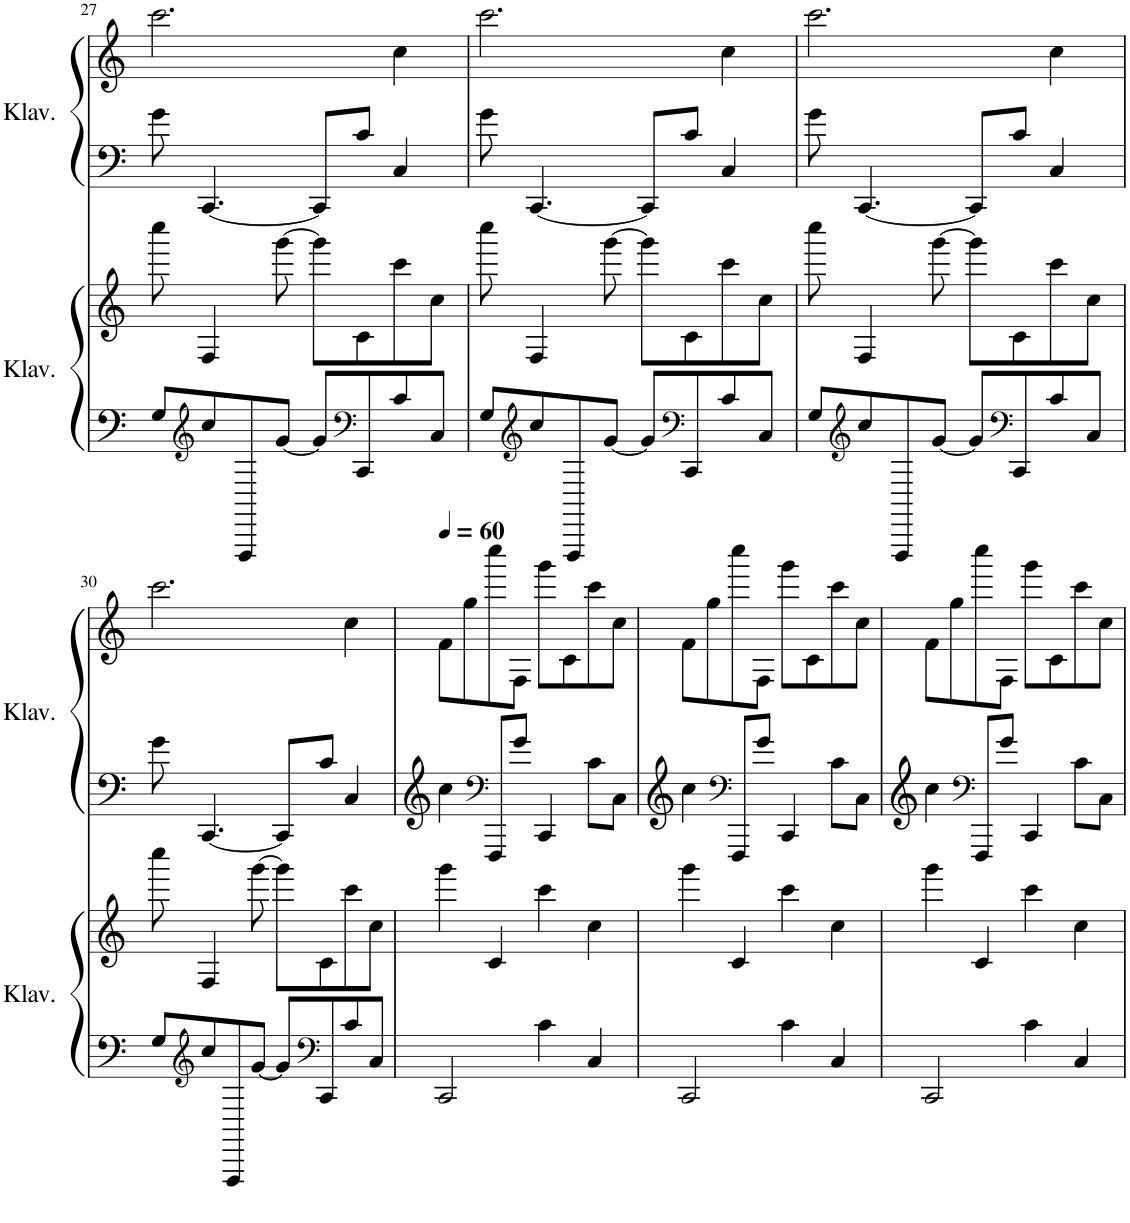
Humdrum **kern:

**kern	**kern	**kern	**kern
*part2	*part2	*part1	*part1
*staff4	*staff3	*staff2	*staff1
*I"Klavier, Piano	*	*I"Klavier, Piano	*
*I'Klav.	*	*I'Klav.	*
!!LO:PB:g=z
*clefF4	*clefG2	*clefF4	*clefG2
*k[]	*k[]	*k[]	*k[]
*M4/4	*M4/4	*M4/4	*M4/4
=27	=27	=27	=27
8G/L	8cccc\	8g\	2.ccc\
*clefG2	*	*	*
8cc/	4F/	[4.CC/	.
8FFF/	.	.	.
[8g/J	[8ggg\	.	.
8g/L]	8ggg\L]	8CC/L]	.
*clefF4	*	*	*
8CC/	8c\	8c/J	.
8c/	8ccc\	4C/	4cc\
8C/J	8cc\J	.	.
=28	=28	=28	=28
8G/L	8cccc\	8g\	2.ccc\
*clefG2	*	*	*
8cc/	4F/	[4.CC/	.
8FFF/	.	.	.
[8g/J	[8ggg\	.	.
8g/L]	8ggg\L]	8CC/L]	.
*clefF4	*	*	*
8CC/	8c\	8c/J	.
8c/	8ccc\	4C/	4cc\
8C/J	8cc\J	.	.
=29	=29	=29	=29
8G/L	8cccc\	8g\	2.ccc\
*clefG2	*	*	*
8cc/	4F/	[4.CC/	.
8FFF/	.	.	.
[8g/J	[8ggg\	.	.
8g/L]	8ggg\L]	8CC/L]	.
*clefF4	*	*	*
8CC/	8c\	8c/J	.
8c/	8ccc\	4C/	4cc\
8C/J	8cc\J	.	.
!!LO:LB:g=z
=30	=30	=30	=30
8G/L	8cccc\	8g\	2.ccc\
*clefG2	*	*	*
8cc/	4F/	[4.CC/	.
8FFF/	.	.	.
[8g/J	[8ggg\	.	.
8g/L]	8ggg\L]	8CC/L]	.
*clefF4	*	*	*
8CC/	8c\	8c/J	.
8c/	8ccc\	4C/	4cc\
8C/J	8cc\J	.	.
=31	=31	=31	=31
*	*	*	*MM60
2CC/	4ggg\	4cc\	8f\L
.	.	.	8gg\
*	*	*clefF4	*
.	4c/	8FFF/L	8cccc\
.	.	8g/J	8F\J
4c\	4ccc\	4CC/	8ggg\L
.	.	.	8c\
4C/	4cc\	8c\L	8ccc\
.	.	8C\J	8cc\J
=32	=32	=32	=32
2CC/	4ggg\	4cc\	8f\L
.	.	.	8gg\
*	*	*clefF4	*
.	4c/	8FFF/L	8cccc\
.	.	8g/J	8F\J
4c\	4ccc\	4CC/	8ggg\L
.	.	.	8c\
4C/	4cc\	8c\L	8ccc\
.	.	8C\J	8cc\J
=33	=33	=33	=33
2CC/	4ggg\	4cc\	8f\L
.	.	.	8gg\
*	*	*clefF4	*
.	4c/	8FFF/L	8cccc\
.	.	8g/J	8F\J
4c\	4ccc\	4CC/	8ggg\L
.	.	.	8c\
4C/	4cc\	8c\L	8ccc\
.	.	8C\J	8cc\J
=	=	=	=
*-	*-	*-	*-
